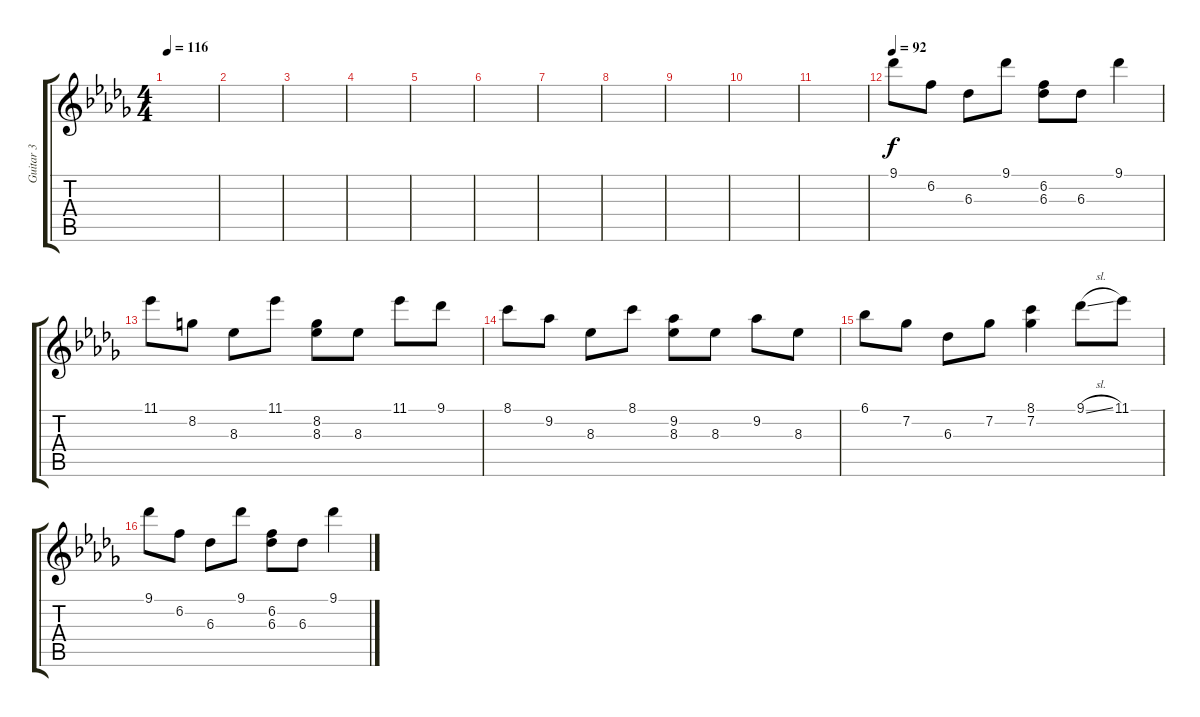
\track ("Guitar 3" "Guitar 3") {instrument distortionguitar}
\staff {score tabs}
\tuning (E4 B3 G3 D3 A2 E2) {hide}
\ts (4 4)
\tempo 116
\clef g2
\ks db
|
|
|
|
|
|
|
|
|
|
|
\tempo 92
9.1.8 6.2.8 6.3.8 9.1.8 (6.2 6.3).8 6.3.8 9.1.4 |
11.1.8 8.2.8 8.3.8 11.1.8 (8.2 8.3).8 8.3.8 11.1.8 9.1.8 |
8.1.8 9.2.8 8.3.8 8.1.8 (9.2 8.3).8 8.3.8 9.2.8 8.3.8 |
6.1.8 7.2.8 6.3.8 7.2.8 (8.1 7.2).4 9.1{sl}.8 11.1.8 |
9.1.8 6.2.8 6.3.8 9.1.8 (6.2 6.3).8 6.3.8 9.1.4
